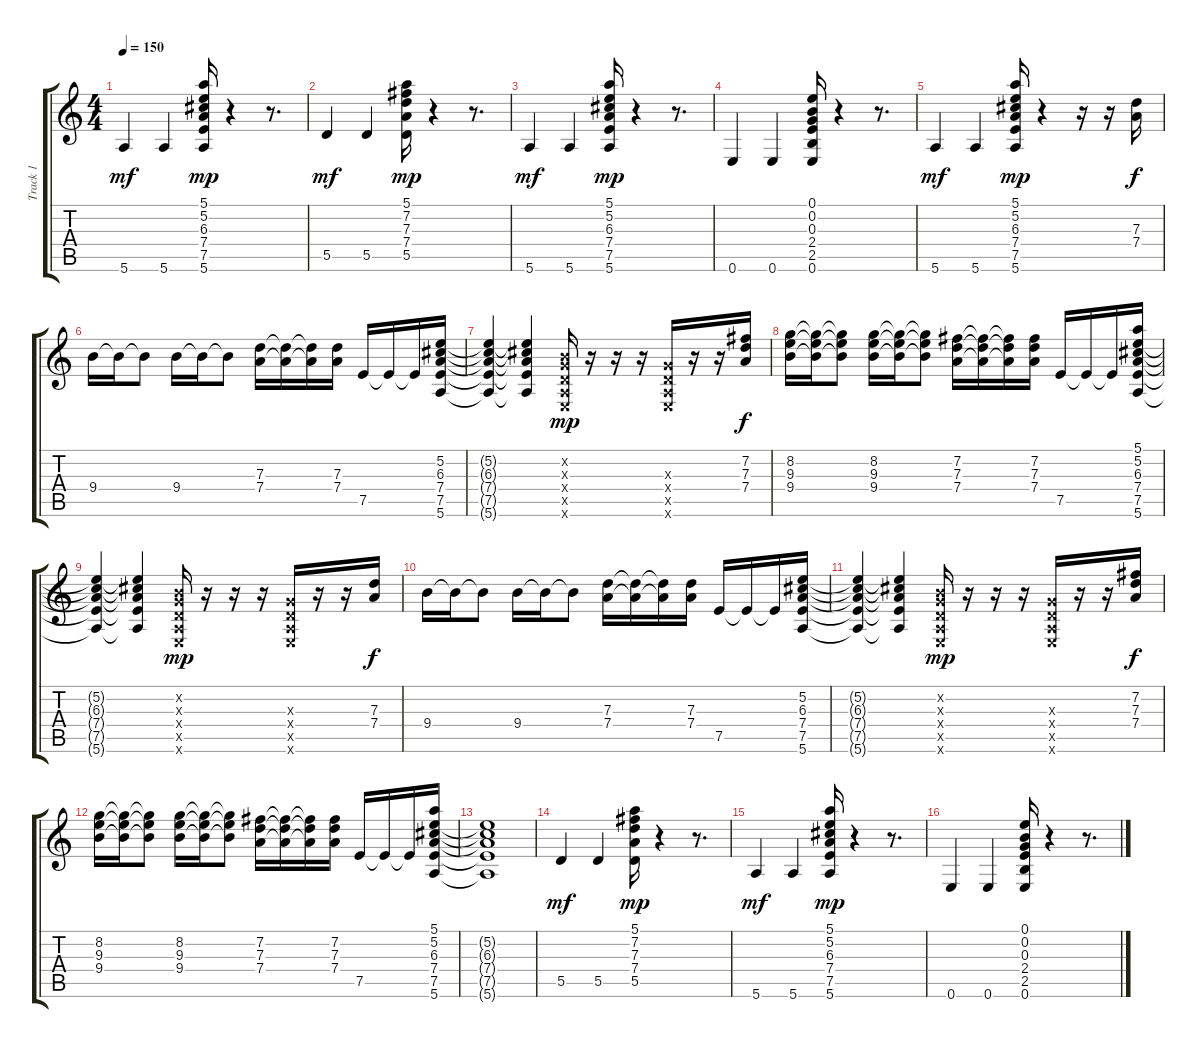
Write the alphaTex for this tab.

\track ("Track 1" "Track 1") {instrument electricguitarclean}
\staff {score tabs}
\tuning (E4 B3 G3 D3 A2 E2) {hide}
\ts (4 4)
\tempo 150
\clef g2
\ks c
5.6.4{dy mf} 5.6.4 (5.1 5.2 6.3 7.4 7.5 5.6).16{dy mp} r.4 r.8{d} |
5.5.4{dy mf} 5.5.4 (5.1 7.2 7.3 7.4 5.5).16{dy mp} r.4 r.8{d} |
5.6.4{dy mf} 5.6.4 (5.1 5.2 6.3 7.4 7.5 5.6).16{dy mp} r.4 r.8{d} |
0.6.4 0.6.4 (0.1 0.2 0.3 2.4 2.5 0.6).16 r.4 r.8{d} |
5.6.4{dy mf} 5.6.4 (5.1 5.2 6.3 7.4 7.5 5.6).16{dy mp} r.4 r.16 r.16 (7.3 7.4).16{dy f} |
9.4.16 9.4{t}.16 9.4{t}.8 9.4.16 9.4{t}.16 9.4{t}.8 (7.3 7.4).16 (7.3{t} 7.4{t}).16 (7.3{t} 7.4{t}).16 (7.3 7.4).16 7.5.16 7.5{t}.16 7.5{t}.16 (5.2 6.3 7.4 7.5 5.6).16 |
(5.2{t} 6.3{t} 7.4{t} 7.5{t} 5.6{t}).4 (5.2{t} 6.3{t} 7.4{t} 7.5{t} 5.6{t}).4 (0.2{x} 0.3{x} 0.4{x} 0.5{x} 0.6{x}).16{dy mp} r.16 r.16 r.16 (0.3{x} 0.4{x} 0.5{x} 0.6{x}).16 r.16 r.16 (7.2 7.3 7.4).16{dy f} |
(8.2 9.3 9.4).16 (8.2{t} 9.3{t} 9.4{t}).16 (8.2{t} 9.3{t} 9.4{t}).8 (8.2 9.3 9.4).16 (8.2{t} 9.3{t} 9.4{t}).16 (8.2{t} 9.3{t} 9.4{t}).8 (7.2 7.3 7.4).16 (7.2{t} 7.3{t} 7.4{t}).16 (7.2{t} 7.3{t} 7.4{t}).16 (7.2 7.3 7.4).16 7.5.16 7.5{t}.16 7.5{t}.16 (5.1 5.2 6.3 7.4 7.5 5.6).16 |
(5.2{t} 6.3{t} 7.4{t} 7.5{t} 5.6{t}).4 (5.2{t} 6.3{t} 7.4{t} 7.5{t} 5.6{t}).4 (0.2{x} 0.3{x} 0.4{x} 0.5{x} 0.6{x}).16{dy mp} r.16 r.16 r.16 (0.3{x} 0.4{x} 0.5{x} 0.6{x}).16 r.16 r.16 (7.3 7.4).16{dy f} |
9.4.16 9.4{t}.16 9.4{t}.8 9.4.16 9.4{t}.16 9.4{t}.8 (7.3 7.4).16 (7.3{t} 7.4{t}).16 (7.3{t} 7.4{t}).16 (7.3 7.4).16 7.5.16 7.5{t}.16 7.5{t}.16 (5.2 6.3 7.4 7.5 5.6).16 |
(5.2{t} 6.3{t} 7.4{t} 7.5{t} 5.6{t}).4 (5.2{t} 6.3{t} 7.4{t} 7.5{t} 5.6{t}).4 (0.2{x} 0.3{x} 0.4{x} 0.5{x} 0.6{x}).16{dy mp} r.16 r.16 r.16 (0.3{x} 0.4{x} 0.5{x} 0.6{x}).16 r.16 r.16 (7.2 7.3 7.4).16{dy f} |
(8.2 9.3 9.4).16 (8.2{t} 9.3{t} 9.4{t}).16 (8.2{t} 9.3{t} 9.4{t}).8 (8.2 9.3 9.4).16 (8.2{t} 9.3{t} 9.4{t}).16 (8.2{t} 9.3{t} 9.4{t}).8 (7.2 7.3 7.4).16 (7.2{t} 7.3{t} 7.4{t}).16 (7.2{t} 7.3{t} 7.4{t}).16 (7.2 7.3 7.4).16 7.5.16 7.5{t}.16 7.5{t}.16 (5.1 5.2 6.3 7.4 7.5 5.6).16 |
(5.2{t} 6.3{t} 7.4{t} 7.5{t} 5.6{t}).1 |
5.5.4{dy mf} 5.5.4 (5.1 7.2 7.3 7.4 5.5).16{dy mp} r.4 r.8{d} |
5.6.4{dy mf} 5.6.4 (5.1 5.2 6.3 7.4 7.5 5.6).16{dy mp} r.4 r.8{d} |
0.6.4 0.6.4 (0.1 0.2 0.3 2.4 2.5 0.6).16 r.4 r.8{d}
